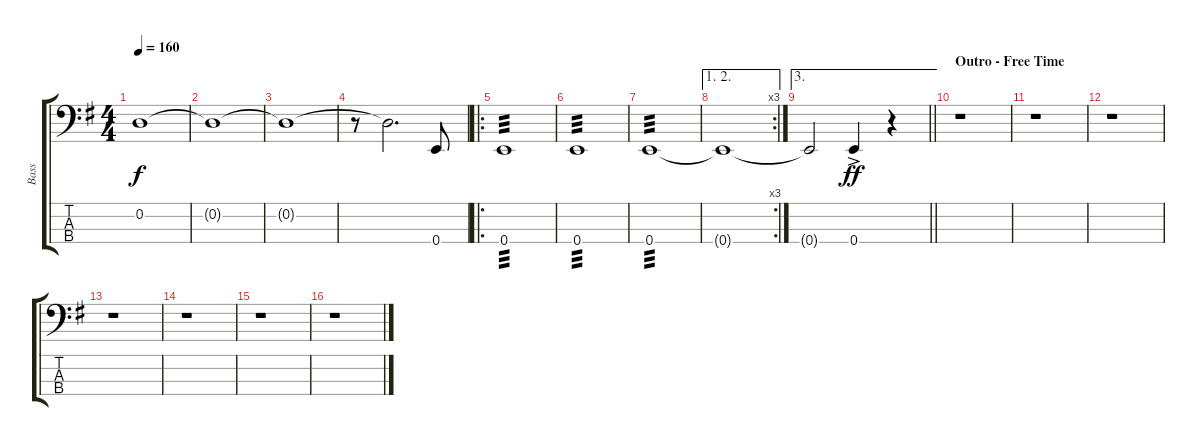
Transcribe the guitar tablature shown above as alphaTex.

\track ("Bass" "Bass") {instrument electricbassfinger}
\staff {score tabs}
\tuning (G2 D2 A1 E1) {hide}
\ts (4 4)
\tempo 160
\clef f4
\ks g
0.2{t}.1{dy f} |
0.2{t}.1 |
0.2{t}.1 |
r.8 0.2{t}.2{d} 0.4.8 |
\ro
0.4.1{tp 3} |
0.4.1{tp 3} |
0.4.1{tp 3} |
\ae (1 2)
\rc 3
0.4{t}.1 |
\ae 3
\barLineRight lightlight
0.4{t}.2 0.4{ac}.4{dy ff} r.4 |
\section ("" "Outro - Free Time")
r.1 |
r.1 |
r.1 |
r.1 |
r.1 |
r.1 |
r.1
